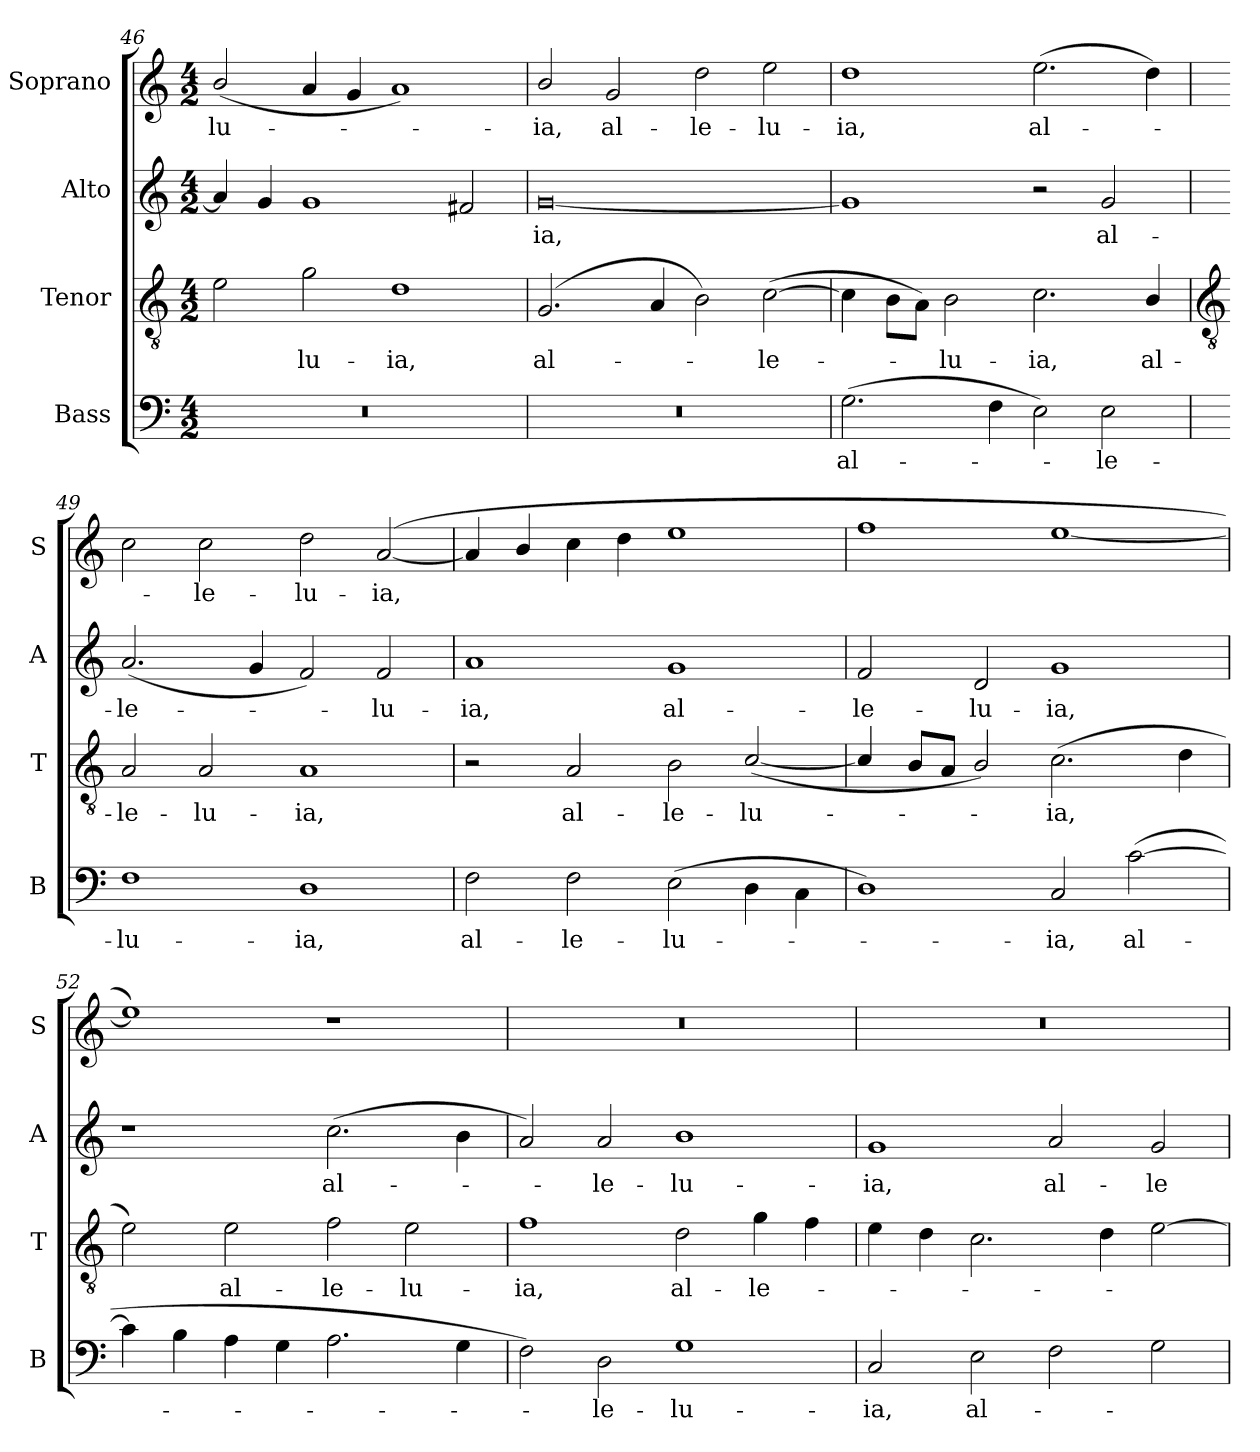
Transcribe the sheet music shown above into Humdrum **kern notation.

**kern	**text	**kern	**text	**kern	**text	**kern	**text
*part4	*part4	*part3	*part3	*part2	*part2	*part1	*part1
*staff4	*staff4	*staff3	*staff3	*staff2	*staff2	*staff1	*staff1
*I"Bass	*	*I"Tenor	*	*I"Alto	*	*I"Soprano	*
*I'B	*	*I'T	*	*I'A	*	*I'S	*
*clefF4	*	*clefGv2	*	*clefG2	*	*clefG2	*
*k[]	*	*k[]	*	*k[]	*	*k[]	*
*C:	*	*C:	*	*C:	*	*C:	*
*M4/2	*	*M4/2	*	*M4/2	*	*M4/2	*
=46	=46	=46	=46	=46	=46	=46	=46
!	!	!	!	!	!	!	!LO:LY:b
0r	.	2e	.	4a]	.	(<2b/	-lu-
.	.	.	.	4g	.	.	.
!	!	!	!LO:LY:b	!	!	!	!
.	.	2g	lu-	1g	.	4a	.
.	.	.	.	.	.	4g	.
!	!	!	!LO:LY:b	!	!	!	!
.	.	1d	-ia,	.	.	1a)	.
.	.	.	.	2f#X	.	.	.
=47	=47	=47	=47	=47	=47	=47	=47
!	!	!	!LO:LY:b	!	!LO:LY:b	!	!LO:LY:b
0r	.	(<2.G	al-	[0g	ia,	2b/	ia,
!	!	!	!	!	!	!	!LO:LY:b
.	.	.	.	.	.	2g	al-
.	.	4A	.	.	.	.	.
!	!	!	!	!	!	!	!LO:LY:b
.	.	2B)	.	.	.	2dd	-le-
!	!	!	!LO:LY:b	!	!	!	!LO:LY:b
.	.	(>[2c	le-	.	.	2ee	-lu-
=48	=48	=48	=48	=48	=48	=48	=48
!	!LO:LY:b	!	!	!	!	!	!LO:LY:b
(>2.G	al-	4c]	.	1g]	.	1dd	-ia,
.	.	8B\L	.	.	.	.	.
.	.	8A\J)	.	.	.	.	.
!	!	!	!LO:LY:b	!	!	!	!
.	.	2B	lu-	.	.	.	.
4F	.	.	.	.	.	.	.
!	!	!	!LO:LY:b	!	!	!	!LO:LY:b
2E)	.	2.c	-ia,	2r	.	(>2.ee	al-
!	!LO:LY:b	!	!	!	!LO:LY:b	!	!
2E	le-	.	.	2g	al-	.	.
!	!	!	!LO:LY:b	!	!	!	!
.	.	4B/	al-	.	.	4dd)	.
!!LO:LB:g=z
=49	=49	=49	=49	=49	=49	=49	=49
*	*	*clefGv2	*	*	*	*	*
!	!LO:LY:b	!	!LO:LY:b	!	!LO:LY:b	!	!
1F	-lu-	2A	-le-	(<2.a	-le-	2cc	.
!	!	!	!LO:LY:b	!	!	!	!LO:LY:b
.	.	2A	-lu-	.	.	2cc	le-
.	.	.	.	4g	.	.	.
!	!LO:LY:b	!	!LO:LY:b	!	!	!	!LO:LY:b
1D	-ia,	1A	-ia,	2f)	.	2dd	-lu-
!	!	!	!	!	!LO:LY:b	!	!LO:LY:b
.	.	.	.	2f	lu-	(<[2a	-ia,
=50	=50	=50	=50	=50	=50	=50	=50
!	!LO:LY:b	!	!	!	!LO:LY:b	!	!
2F	al-	2r	.	1a	-ia,	4a]	.
.	.	.	.	.	.	4b/	.
!	!LO:LY:b	!	!LO:LY:b	!	!	!	!
2F	-le-	2A	al-	.	.	4cc	.
.	.	.	.	.	.	4dd	.
!	!LO:LY:b	!	!LO:LY:b	!	!LO:LY:b	!	!
(>2E	-lu-	2B	-le-	1g	al-	1ee	.
!	!	!	!LO:LY:b	!	!	!	!
4D	.	(<[2c/	-lu-	.	.	.	.
4C\	.	.	.	.	.	.	.
=51	=51	=51	=51	=51	=51	=51	=51
!	!	!	!	!	!LO:LY:b	!	!
1D\)	.	4c/]	.	2f	-le-	1ff	.
.	.	8BL	.	.	.	.	.
.	.	8AJ	.	.	.	.	.
!	!	!	!	!	!LO:LY:b	!	!
.	.	2B/)	.	2d	-lu-	.	.
!	!LO:LY:b	!	!LO:LY:b	!	!LO:LY:b	!	!
2C	ia,	(>2.c	ia,	1g	-ia,	[1ee/	.
!	!LO:LY:b	!	!	!	!	!	!
(>[2c	al-	.	.	.	.	.	.
.	.	4d	.	.	.	.	.
=52	=52	=52	=52	=52	=52	=52	=52
4c]	.	2e)	.	1r	.	1ee/])	.
4B	.	.	.	.	.	.	.
!	!	!	!LO:LY:b	!	!	!	!
4A	.	2e	al-	.	.	.	.
4G	.	.	.	.	.	.	.
!	!	!	!LO:LY:b	!	!LO:LY:b	!	!
2.A	.	2f	-le-	(>2.cc	al-	1r	.
!	!	!	!LO:LY:b	!	!	!	!
.	.	2e	-lu-	.	.	.	.
4G	.	.	.	4b	.	.	.
=53	=53	=53	=53	=53	=53	=53	=53
!	!	!	!LO:LY:b	!	!	!	!
2F)	.	1f	-ia,	2a)	.	0r	.
!	!LO:LY:b	!	!	!	!LO:LY:b	!	!
2D	le-	.	.	2a	le-	.	.
!	!LO:LY:b	!	!LO:LY:b	!	!LO:LY:b	!	!
1G	-lu-	2d	al-	1b	-lu-	.	.
!	!	!	!LO:LY:b	!	!	!	!
.	.	4g	-le-	.	.	.	.
.	.	4f	.	.	.	.	.
=54	=54	=54	=54	=54	=54	=54	=54
!	!LO:LY:b	!	!	!	!LO:LY:b	!	!
2C	-ia,	4e	.	1g	-ia,	0r	.
.	.	4d	.	.	.	.	.
!	!LO:LY:b	!	!	!	!	!	!
2E	al-	2.c	.	.	.	.	.
!	!	!	!	!	!LO:LY:b	!	!
2F	.	.	.	2a	al-	.	.
.	.	4d	.	.	.	.	.
!	!	!	!	!	!LO:LY:b	!	!
2G	.	[2e	.	2g	-le-	.	.
=	=	=	=	=	=	=	=
*-	*-	*-	*-	*-	*-	*-	*-
